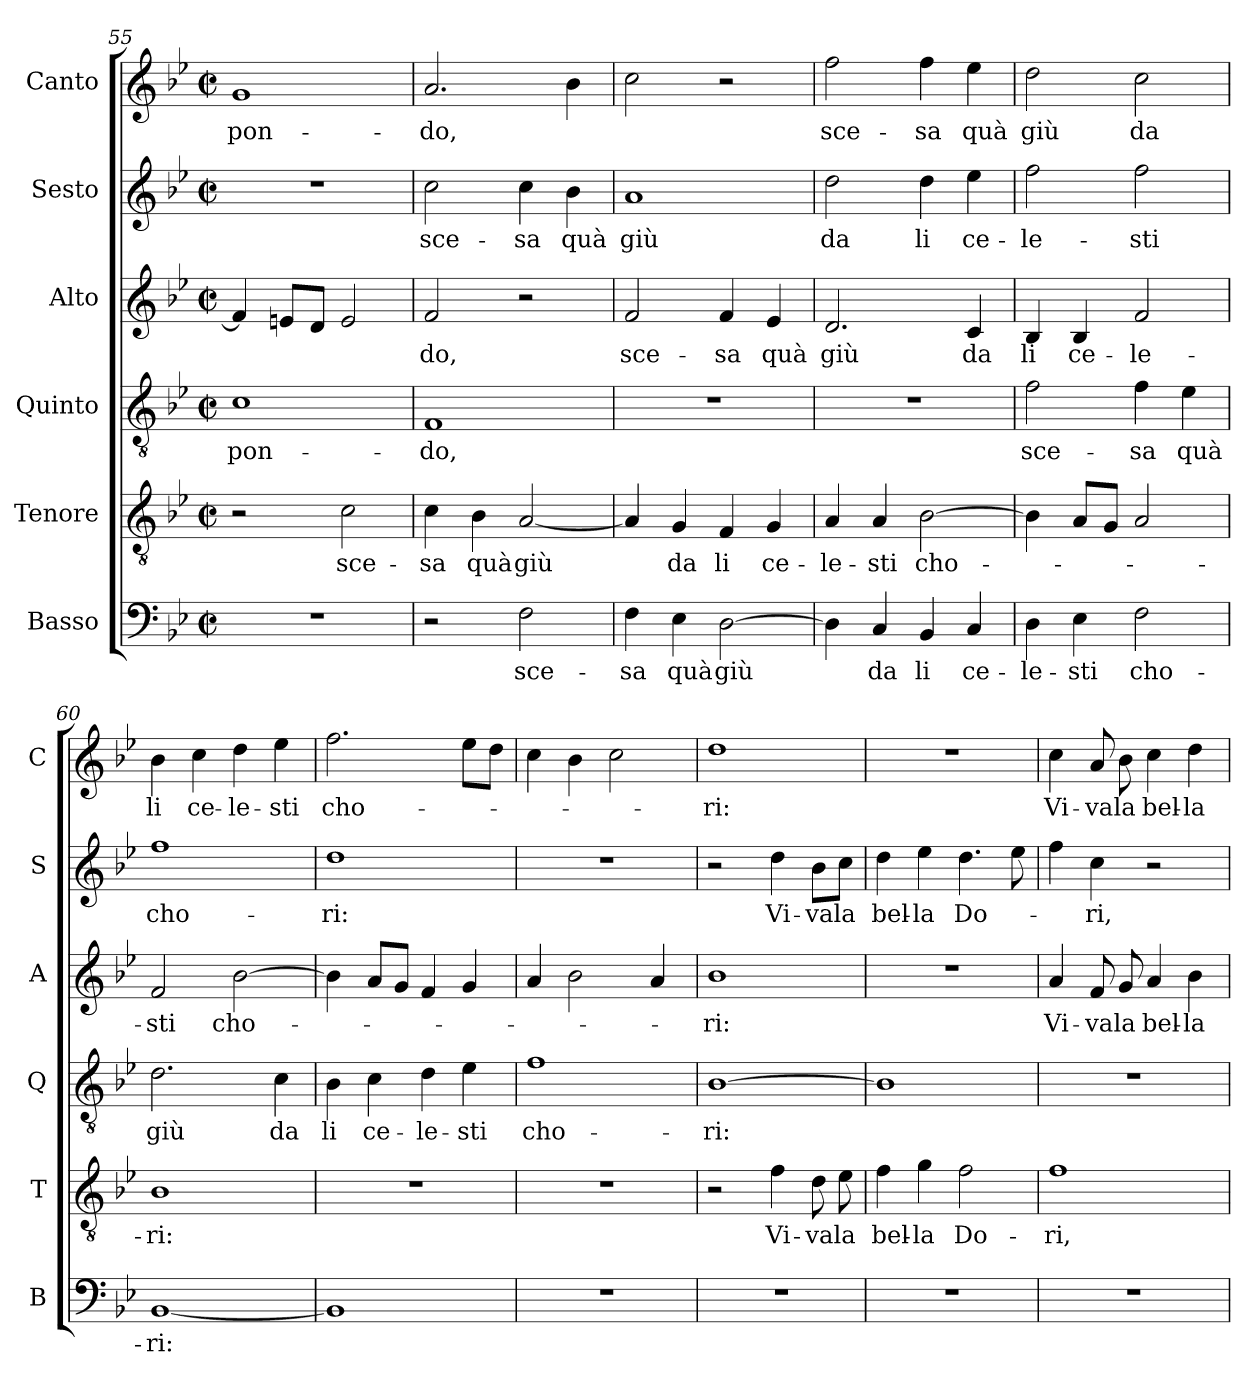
**kern	**text	**kern	**text	**kern	**text	**kern	**text	**kern	**text	**kern	**text
*part6	*part6	*part5	*part5	*part4	*part4	*part3	*part3	*part2	*part2	*part1	*part1
*staff6	*staff6	*staff5	*staff5	*staff4	*staff4	*staff3	*staff3	*staff2	*staff2	*staff1	*staff1
*I"Basso	*	*I"Tenore	*	*I"Quinto	*	*I"Alto	*	*I"Sesto	*	*I"Canto	*
*I'B	*	*I'T	*	*I'Q	*	*I'A	*	*I'S	*	*I'C	*
!!LO:PB:g=z
*clefF4	*	*clefGv2	*	*clefGv2	*	*clefG2	*	*clefG2	*	*clefG2	*
*k[b-e-]	*	*k[b-e-]	*	*k[b-e-]	*	*k[b-e-]	*	*k[b-e-]	*	*k[b-e-]	*
*B-:	*	*B-:	*	*B-:	*	*B-:	*	*B-:	*	*B-:	*
*M2/2	*	*M2/2	*	*M2/2	*	*M2/2	*	*M2/2	*	*M2/2	*
*met(c|)	*	*met(c|)	*	*met(c|)	*	*met(c|)	*	*met(c|)	*	*met(c|)	*
=55	=55	=55	=55	=55	=55	=55	=55	=55	=55	=55	=55
!	!	!	!	!	!LO:LY:b	!	!	!	!	!	!LO:LY:b
1r	.	2r	.	1c	pon-	4f/]	.	1r	.	1g	pon-
.	.	.	.	.	.	8en/L	.	.	.	.	.
.	.	.	.	.	.	8d/J	.	.	.	.	.
!	!	!	!LO:LY:b	!	!	!	!	!	!	!	!
.	.	2c\	sce-	.	.	2e/	.	.	.	.	.
=56	=56	=56	=56	=56	=56	=56	=56	=56	=56	=56	=56
!	!	!	!LO:LY:b	!	!LO:LY:b	!	!LO:LY:b	!	!LO:LY:b	!	!LO:LY:b
2r	.	4c\	-sa	1F	-do,	2f/	-do,	2cc\	sce-	2.a/	-do,
!	!	!	!LO:LY:b	!	!	!	!	!	!	!	!
.	.	4B-\	quà	.	.	.	.	.	.	.	.
!	!LO:LY:b	!	!LO:LY:b	!	!	!	!	!	!LO:LY:b	!	!
2F\	sce-	[2A/	giù	.	.	2r	.	4cc\	-sa	.	.
!	!	!	!	!	!	!	!	!	!LO:LY:b	!	!
.	.	.	.	.	.	.	.	4b-\	quà	4b-\	.
=57	=57	=57	=57	=57	=57	=57	=57	=57	=57	=57	=57
!	!LO:LY:b	!	!	!	!	!	!LO:LY:b	!	!LO:LY:b	!	!
4F\	-sa	4A/]	.	1r	.	2f/	sce-	1a	giù	2cc\	.
!	!LO:LY:b	!	!LO:LY:b	!	!	!	!	!	!	!	!
4E-\	quà	4G/	da	.	.	.	.	.	.	.	.
!	!LO:LY:b	!	!LO:LY:b	!	!	!	!LO:LY:b	!	!	!	!
[2D\	giù	4F/	li	.	.	4f/	-sa	.	.	2r	.
!	!	!	!LO:LY:b	!	!	!	!LO:LY:b	!	!	!	!
.	.	4G/	ce-	.	.	4e-/	quà	.	.	.	.
=58	=58	=58	=58	=58	=58	=58	=58	=58	=58	=58	=58
!	!	!	!LO:LY:b	!	!	!	!LO:LY:b	!	!LO:LY:b	!	!LO:LY:b
4D\]	.	4A/	-le-	1r	.	2.d/	giù	2dd\	da	2ff\	sce-
!	!LO:LY:b	!	!LO:LY:b	!	!	!	!	!	!	!	!
4C/	da	4A/	-sti	.	.	.	.	.	.	.	.
!	!LO:LY:b	!	!LO:LY:b	!	!	!	!	!	!LO:LY:b	!	!LO:LY:b
4BB-/	li	[2B-\	cho-	.	.	.	.	4dd\	li	4ff\	-sa
!	!LO:LY:b	!	!	!	!	!	!LO:LY:b	!	!LO:LY:b	!	!LO:LY:b
4C/	ce-	.	.	.	.	4c/	da	4ee-\	ce-	4ee-\	quà
=59	=59	=59	=59	=59	=59	=59	=59	=59	=59	=59	=59
!	!LO:LY:b	!	!	!	!LO:LY:b	!	!LO:LY:b	!	!LO:LY:b	!	!LO:LY:b
4D\	-le-	4B-\]	.	2f\	sce-	4B-/	li	2ff\	-le-	2dd\	giù
!	!LO:LY:b	!	!	!	!	!	!LO:LY:b	!	!	!	!
4E-\	-sti	8A/L	.	.	.	4B-/	ce-	.	.	.	.
.	.	8G/J	.	.	.	.	.	.	.	.	.
!	!LO:LY:b	!	!	!	!LO:LY:b	!	!LO:LY:b	!	!LO:LY:b	!	!LO:LY:b
2F\	cho-	2A/	.	4f\	-sa	2f/	-le-	2ff\	-sti	2cc\	da
!	!	!	!	!	!LO:LY:b	!	!	!	!	!	!
.	.	.	.	4e-\	quà	.	.	.	.	.	.
=60	=60	=60	=60	=60	=60	=60	=60	=60	=60	=60	=60
!	!LO:LY:b	!	!LO:LY:b	!	!LO:LY:b	!	!LO:LY:b	!	!LO:LY:b	!	!LO:LY:b
[1BB-	-ri:	1B-	-ri:	2.d\	giù	2f/	-sti	1ff	cho-	4b-\	li
!	!	!	!	!	!	!	!	!	!	!	!LO:LY:b
.	.	.	.	.	.	.	.	.	.	4cc\	ce-
!	!	!	!	!	!	!	!LO:LY:b	!	!	!	!LO:LY:b
.	.	.	.	.	.	[2b-\	cho-	.	.	4dd\	-le-
!	!	!	!	!	!LO:LY:b	!	!	!	!	!	!LO:LY:b
.	.	.	.	4c\	da	.	.	.	.	4ee-\	-sti
!!LO:LB:g=z
=61	=61	=61	=61	=61	=61	=61	=61	=61	=61	=61	=61
!	!	!	!	!	!LO:LY:b	!	!	!	!LO:LY:b	!	!LO:LY:b
1BB-]	.	1r	.	4B-\	li	4b-\]	.	1dd	-ri:	2.ff\	cho-
!	!	!	!	!	!LO:LY:b	!	!	!	!	!	!
.	.	.	.	4c\	ce-	8a/L	.	.	.	.	.
.	.	.	.	.	.	8g/J	.	.	.	.	.
!	!	!	!	!	!LO:LY:b	!	!	!	!	!	!
.	.	.	.	4d\	-le-	4f/	.	.	.	.	.
!	!	!	!	!	!LO:LY:b	!	!	!	!	!	!
.	.	.	.	4e-\	-sti	4g/	.	.	.	8ee-\L	.
.	.	.	.	.	.	.	.	.	.	8dd\J	.
=62	=62	=62	=62	=62	=62	=62	=62	=62	=62	=62	=62
!	!	!	!	!	!LO:LY:b	!	!	!	!	!	!
1r	.	1r	.	1f	cho-	4a/	.	1r	.	4cc\	.
.	.	.	.	.	.	2b-\	.	.	.	4b-\	.
.	.	.	.	.	.	.	.	.	.	2cc\	.
.	.	.	.	.	.	4a/	.	.	.	.	.
=63	=63	=63	=63	=63	=63	=63	=63	=63	=63	=63	=63
!	!	!	!	!	!LO:LY:b	!	!LO:LY:b	!	!	!	!LO:LY:b
1r	.	2r	.	[1B-	-ri:	1b-	-ri:	2r	.	1dd	-ri:
!	!	!	!LO:LY:b	!	!	!	!	!	!LO:LY:b	!	!
.	.	4f\	Vi-	.	.	.	.	4dd\	Vi-	.	.
!	!	!	!LO:LY:b	!	!	!	!	!	!LO:LY:b	!	!
.	.	8d\	-va	.	.	.	.	8b-\L	-va	.	.
!	!	!	!LO:LY:b	!	!	!	!	!	!LO:LY:b	!	!
.	.	8e-\	la	.	.	.	.	8cc\J	la	.	.
=64	=64	=64	=64	=64	=64	=64	=64	=64	=64	=64	=64
!	!	!	!LO:LY:b	!	!	!	!	!	!LO:LY:b	!	!
1r	.	4f\	bel-	1B-]	.	1r	.	4dd\	bel-	1r	.
!	!	!	!LO:LY:b	!	!	!	!	!	!LO:LY:b	!	!
.	.	4g\	-la	.	.	.	.	4ee-\	-la	.	.
!	!	!	!LO:LY:b	!	!	!	!	!	!LO:LY:b	!	!
.	.	2f\	Do-	.	.	.	.	4.dd\	Do-	.	.
.	.	.	.	.	.	.	.	8ee-\	.	.	.
=65	=65	=65	=65	=65	=65	=65	=65	=65	=65	=65	=65
!	!	!	!LO:LY:b	!	!	!	!LO:LY:b	!	!	!	!LO:LY:b
1r	.	1f	-ri,	1r	.	4a/	Vi-	4ff\	.	4cc\	Vi-
!	!	!	!	!	!	!	!LO:LY:b	!	!LO:LY:b	!	!LO:LY:b
.	.	.	.	.	.	8f/	-va	4cc\	-ri,	8a/	-va
!	!	!	!	!	!	!	!LO:LY:b	!	!	!	!LO:LY:b
.	.	.	.	.	.	8g/	la	.	.	8b-\	la
!	!	!	!	!	!	!	!LO:LY:b	!	!	!	!LO:LY:b
.	.	.	.	.	.	4a/	bel-	2r	.	4cc\	bel-
!	!	!	!	!	!	!	!LO:LY:b	!	!	!	!LO:LY:b
.	.	.	.	.	.	4b-\	-la	.	.	4dd\	-la
=	=	=	=	=	=	=	=	=	=	=	=
*-	*-	*-	*-	*-	*-	*-	*-	*-	*-	*-	*-
